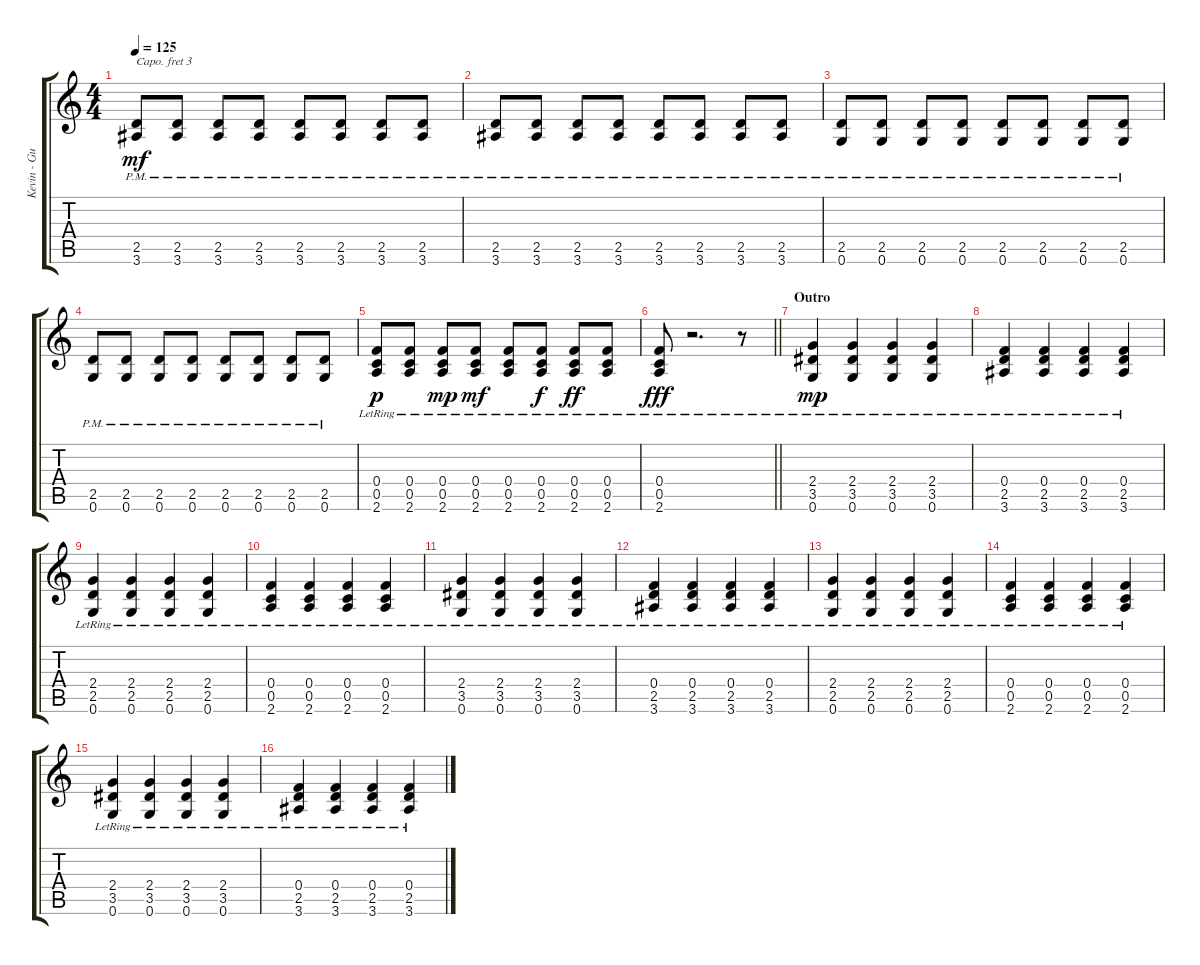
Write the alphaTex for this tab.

\track ("Kevin - Guitar" "Kevin - Gu") {instrument acousticguitarsteel}
\staff {score tabs}
\capo 3
\tuning (E4 B3 G3 D3 A2 E2) {hide}
\ts (4 4)
\tempo 125
\clef g2
\ks c
(2.5{pm} 3.6{pm}).8{dy mf} (2.5{pm} 3.6{pm}).8 (2.5{pm} 3.6{pm}).8 (2.5{pm} 3.6{pm}).8 (2.5{pm} 3.6{pm}).8 (2.5{pm} 3.6{pm}).8 (2.5{pm} 3.6{pm}).8 (2.5{pm} 3.6{pm}).8 |
(2.5{pm} 3.6{pm}).8 (2.5{pm} 3.6{pm}).8 (2.5{pm} 3.6{pm}).8 (2.5{pm} 3.6{pm}).8 (2.5{pm} 3.6{pm}).8 (2.5{pm} 3.6{pm}).8 (2.5{pm} 3.6{pm}).8 (2.5{pm} 3.6{pm}).8 |
(2.5{pm} 0.6{pm}).8 (2.5{pm} 0.6{pm}).8 (2.5{pm} 0.6{pm}).8 (2.5{pm} 0.6{pm}).8 (2.5{pm} 0.6{pm}).8 (2.5{pm} 0.6{pm}).8 (2.5{pm} 0.6{pm}).8 (2.5{pm} 0.6{pm}).8 |
(2.5{pm} 0.6{pm}).8 (2.5{pm} 0.6{pm}).8 (2.5{pm} 0.6{pm}).8 (2.5{pm} 0.6{pm}).8 (2.5{pm} 0.6{pm}).8 (2.5{pm} 0.6{pm}).8 (2.5{pm} 0.6{pm}).8 (2.5{pm} 0.6{pm}).8 |
(0.4{lr} 0.5{lr} 2.6{lr}).8{dy p} (0.4{lr} 0.5{lr} 2.6{lr}).8 (0.4{lr} 0.5{lr} 2.6{lr}).8{dy mp} (0.4{lr} 0.5{lr} 2.6{lr}).8{dy mf} (0.4{lr} 0.5{lr} 2.6{lr}).8 (0.4{lr} 0.5{lr} 2.6{lr}).8{dy f} (0.4{lr} 0.5{lr} 2.6{lr}).8{dy ff} (0.4{lr} 0.5{lr} 2.6{lr}).8 |
\barLineRight lightlight
(0.4 0.5{lr} 2.6{lr}).8{dy fff} r.2{d} r.8 |
\section ("" "Outro")
(2.4{lr} 3.5{lr} 0.6{lr}).4{dy mp} (2.4{lr} 3.5{lr} 0.6{lr}).4 (2.4{lr} 3.5{lr} 0.6{lr}).4 (2.4{lr} 3.5{lr} 0.6{lr}).4 |
(0.4{lr} 2.5{lr} 3.6{lr}).4 (0.4{lr} 2.5{lr} 3.6{lr}).4 (0.4{lr} 2.5{lr} 3.6{lr}).4 (0.4{lr} 2.5{lr} 3.6{lr}).4 |
(2.4{lr} 2.5{lr} 0.6).4 (2.4{lr} 2.5{lr} 0.6).4 (2.4{lr} 2.5{lr} 0.6).4 (2.4{lr} 2.5{lr} 0.6).4 |
(0.4{lr} 0.5{lr} 2.6{lr}).4 (0.4{lr} 0.5{lr} 2.6{lr}).4 (0.4{lr} 0.5{lr} 2.6{lr}).4 (0.4{lr} 0.5{lr} 2.6{lr}).4 |
(2.4{lr} 3.5{lr} 0.6{lr}).4 (2.4{lr} 3.5{lr} 0.6{lr}).4 (2.4{lr} 3.5{lr} 0.6{lr}).4 (2.4{lr} 3.5{lr} 0.6{lr}).4 |
(0.4{lr} 2.5{lr} 3.6{lr}).4 (0.4{lr} 2.5{lr} 3.6{lr}).4 (0.4{lr} 2.5{lr} 3.6{lr}).4 (0.4{lr} 2.5{lr} 3.6{lr}).4 |
(2.4{lr} 2.5{lr} 0.6).4 (2.4{lr} 2.5{lr} 0.6).4 (2.4{lr} 2.5{lr} 0.6).4 (2.4{lr} 2.5{lr} 0.6).4 |
(0.4{lr} 0.5{lr} 2.6{lr}).4 (0.4{lr} 0.5{lr} 2.6{lr}).4 (0.4{lr} 0.5{lr} 2.6{lr}).4 (0.4{lr} 0.5{lr} 2.6{lr}).4 |
(2.4{lr} 3.5{lr} 0.6{lr}).4 (2.4{lr} 3.5{lr} 0.6{lr}).4 (2.4{lr} 3.5{lr} 0.6{lr}).4 (2.4{lr} 3.5{lr} 0.6{lr}).4 |
(0.4{lr} 2.5{lr} 3.6{lr}).4 (0.4{lr} 2.5{lr} 3.6{lr}).4 (0.4{lr} 2.5{lr} 3.6{lr}).4 (0.4{lr} 2.5{lr} 3.6{lr}).4
